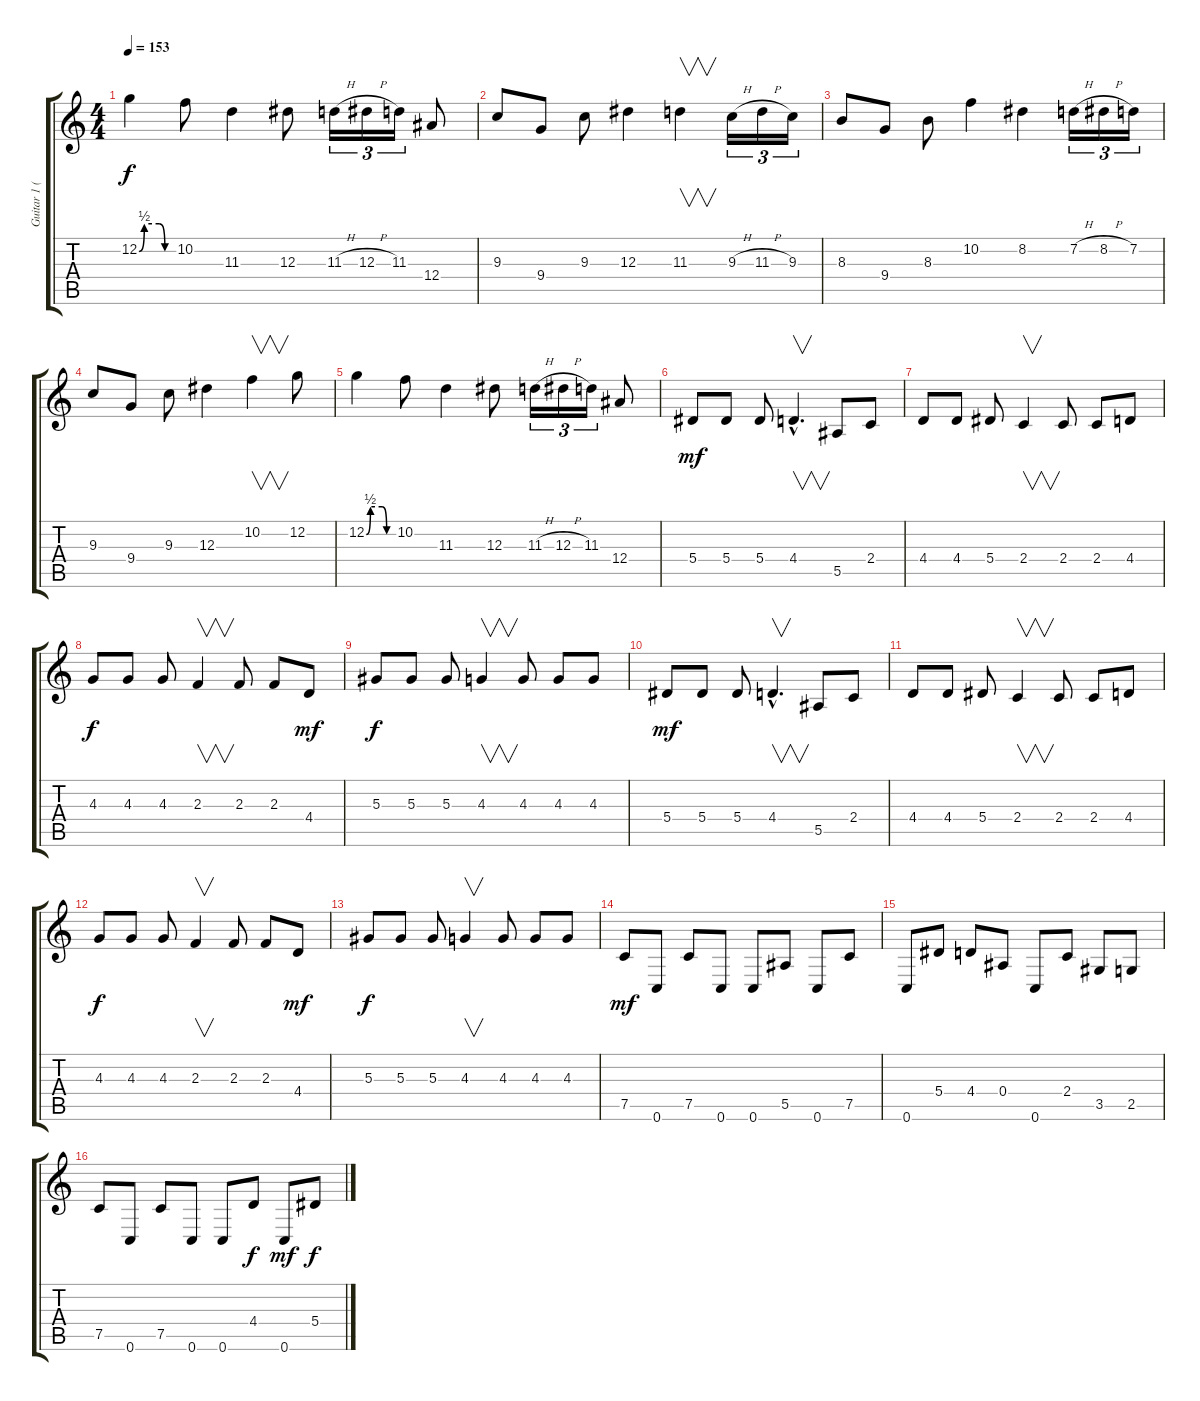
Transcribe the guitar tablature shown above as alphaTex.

\track ("Guitar 1 (Lead)" "Guitar 1 (") {instrument distortionguitar}
\staff {score tabs}
\tuning (C4 G3 Eb3 Bb2 F2 C2) {hide}
\ts (4 4)
\tempo 153
\clef g2
\ks c
12.2{be (custom 0 0 9 2 35 2 45 0 60 0)}.4{dy f} 10.2.8 11.3.4 12.3.8 11.3{h}.16{tu (3 2)} 12.3{h}.16{tu (3 2)} 11.3.16{tu (3 2)} 12.4.8 |
9.3.8 9.4.8 9.3.8 12.3.4 11.3.4{v} 9.3{h}.16{tu (3 2)} 11.3{h}.16{tu (3 2)} 9.3.16{tu (3 2)} |
8.3.8 9.4.8 8.3.8 10.2.4 8.2.4 7.2{h}.16{tu (3 2)} 8.2{h}.16{tu (3 2)} 7.2.16{tu (3 2)} |
9.3.8 9.4.8 9.3.8 12.3.4 10.2.4{v} 12.2.8 |
12.2{be (custom 0 0 9 2 35 2 45 0 60 0)}.4 10.2.8 11.3.4 12.3.8 11.3{h}.16{tu (3 2)} 12.3{h}.16{tu (3 2)} 11.3.16{tu (3 2)} 12.4.8 |
5.4.8{dy mf balance 6} 5.4.8 5.4.8 4.4{hac}.4{v d} 5.5.8 2.4.8 |
4.4.8 4.4.8 5.4.8 2.4.4{v} 2.4.8 2.4.8 4.4.8 |
4.3.8{dy f} 4.3.8 4.3.8 2.3.4{v} 2.3.8 2.3.8 4.4.8{dy mf} |
5.3.8{dy f} 5.3.8 5.3.8 4.3.4{v} 4.3.8 4.3.8 4.3.8 |
5.4.8{dy mf} 5.4.8 5.4.8 4.4{hac}.4{v d} 5.5.8 2.4.8 |
4.4.8 4.4.8 5.4.8 2.4.4{v} 2.4.8 2.4.8 4.4.8 |
4.3.8{dy f} 4.3.8 4.3.8 2.3.4{v} 2.3.8 2.3.8 4.4.8{dy mf} |
5.3.8{dy f} 5.3.8 5.3.8 4.3.4{v} 4.3.8 4.3.8 4.3.8 |
7.5.8{dy mf} 0.6.8 7.5.8 0.6.8 0.6.8 5.5.8 0.6.8 7.5.8 |
0.6.8 5.4.8 4.4.8 0.4.8 0.6.8 2.4.8 3.5.8 2.5.8 |
7.5.8 0.6.8 7.5.8 0.6.8 0.6.8 4.4.8{dy f} 0.6.8{dy mf} 5.4.8{dy f}
